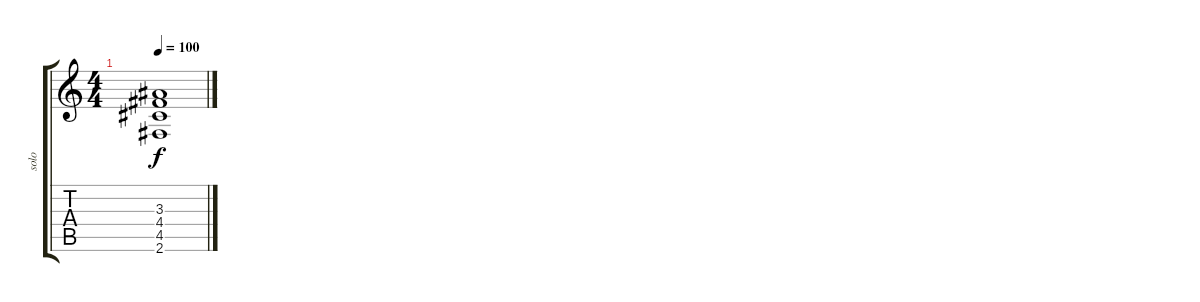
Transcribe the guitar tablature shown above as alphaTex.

\track ("solo" "solo") {instrument distortionguitar}
\staff {score tabs}
\tuning (E4 B3 G3 D3 A2 E2) {hide}
\ts (4 4)
\tempo 100
\clef g2
\ks c
(3.3 4.4 4.5 2.6).1{dy f}
